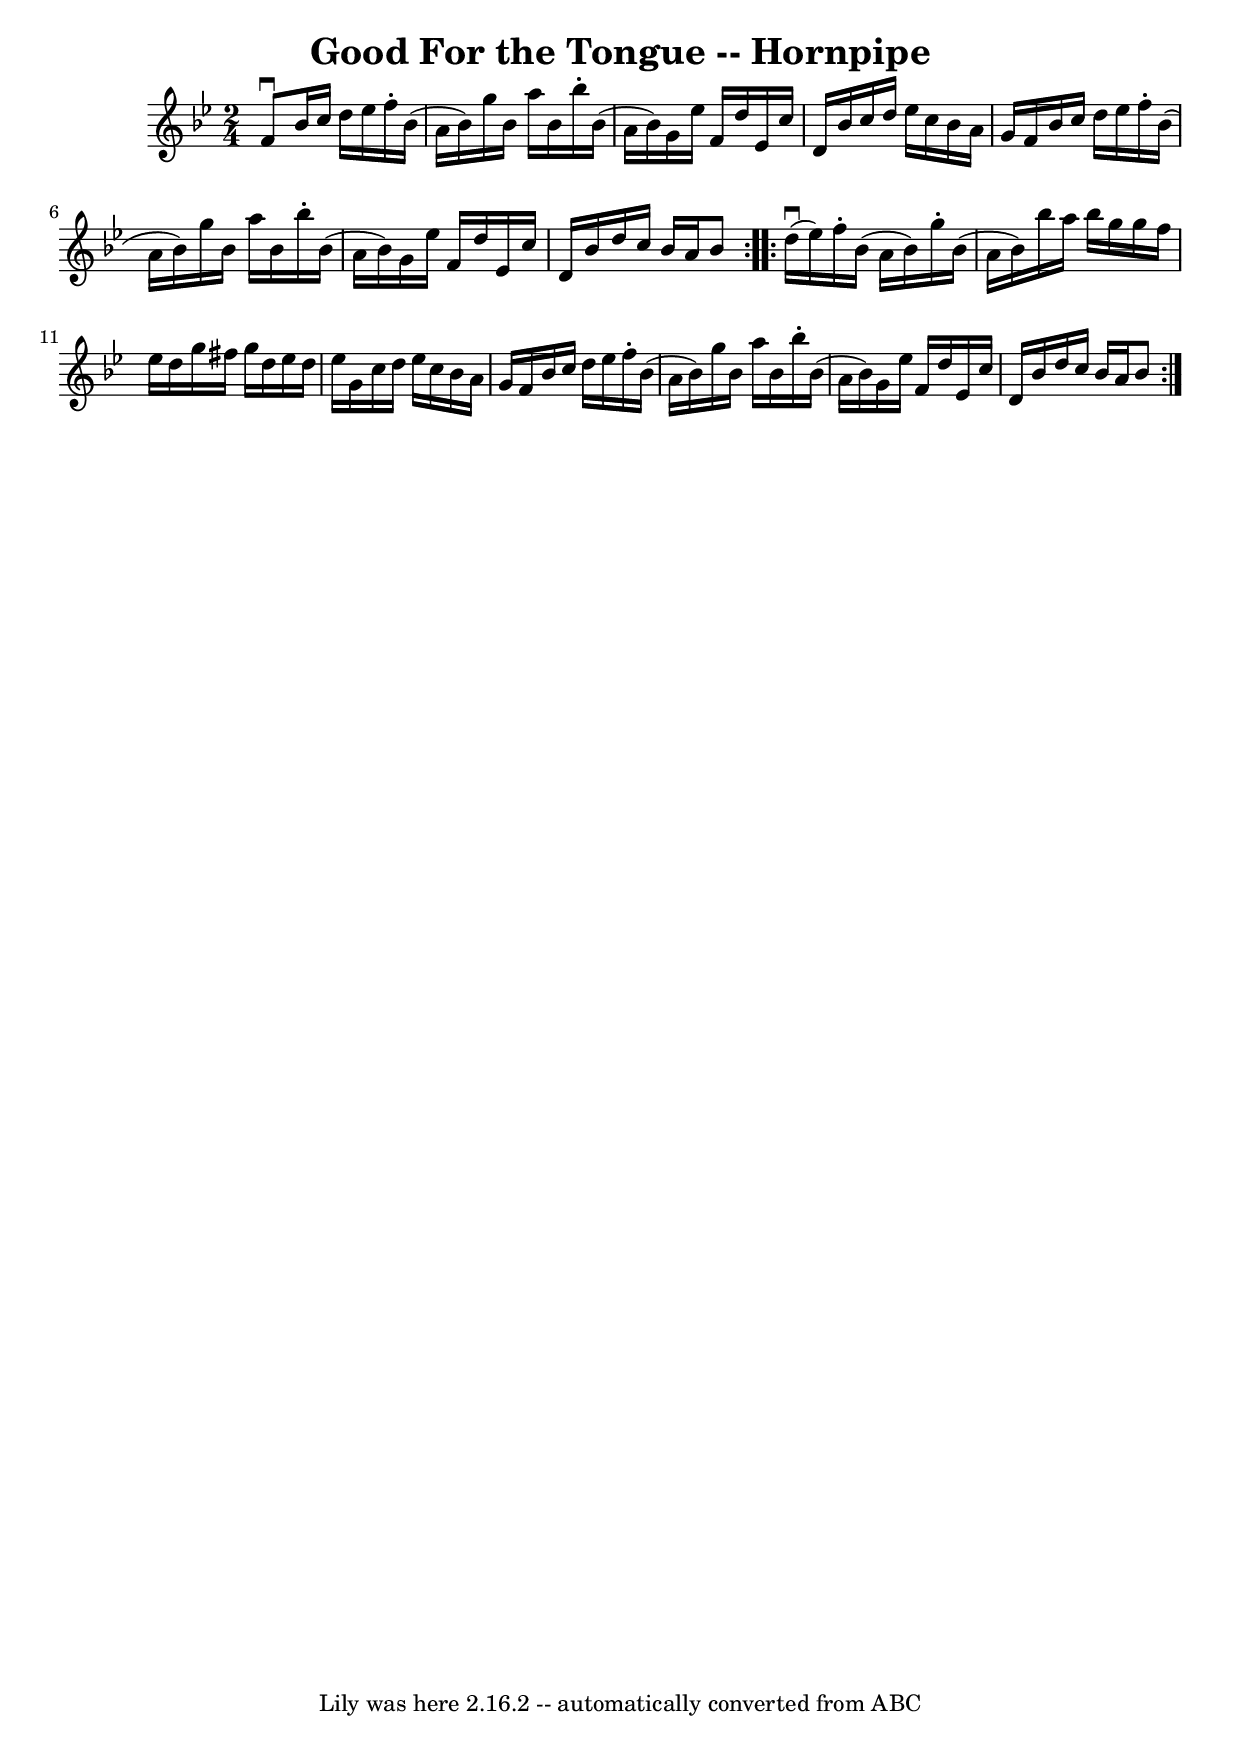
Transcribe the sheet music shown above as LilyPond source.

\version "2.7.40"
\include "Mammoth.ily"
\header {
	%% book = "Cole's 1000 Fiddle Tunes"
	crossRefNumber = "1"
	footnotes = ""
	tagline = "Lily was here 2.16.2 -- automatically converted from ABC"
	title = "Good For the Tongue -- Hornpipe"
}
voicedefault =  {


\repeat volta 2 {
\time 2/4 
\key bes \major f'8^\downbow |
 bes'16 c''16 d''16   
 ees''16 f''16 -. bes'16 (a'16 bes'16) |
 g''16 bes'16 
 a''16 bes'16 bes''16 -. bes'16 (a'16 bes'16) |
   
g'16 ees''16 f'16 d''16 ees'16 c''16 d'16 bes'16  |
 
 c''16 d''16 ees''16 c''16 bes'16 a'16 g'16 f'16  
|
 bes'16 c''16 d''16 ees''16 f''16 -. bes'16 (a'16  
 bes'16) |
 g''16 bes'16 a''16 bes'16 bes''16 -.   
bes'16 (a'16 bes'16) |
 g'16 ees''16 f'16 d''16    
ees'16 c''16 d'16 bes'16  |
 d''16 c''16 bes'16 a'16  
 bes'8  }     \repeat volta 2 { d''16 (^\downbow ees''16) |
   
f''16 -. bes'16 (a'16 bes'16) g''16 -. bes'16 (a'16 bes'16 
) |
 bes''16 a''16 bes''16 g''16 g''16 f''16    
ees''16 d''16  |
 g''16 fis''16 g''16 d''16 ees''16    
d''16 ees''16 g'16  |
 c''16 d''16 ees''16 c''16    
bes'16 a'16 g'16 f'16  |
 bes'16 c''16 d''16    
ees''16 f''16 -. bes'16 (a'16 bes'16) |
 g''16 bes'16  
 a''16 bes'16 bes''16 -. bes'16 (a'16 bes'16) |
 g'16 
 ees''16 f'16 d''16 ees'16 c''16 d'16 bes'16  |
   
d''16 c''16 bes'16 a'16 bes'8  }   
}

\score{
    <<

	\context Staff="default"
	{
	    \voicedefault 
	}

    >>
	\layout {
	}
	\midi {}
}
